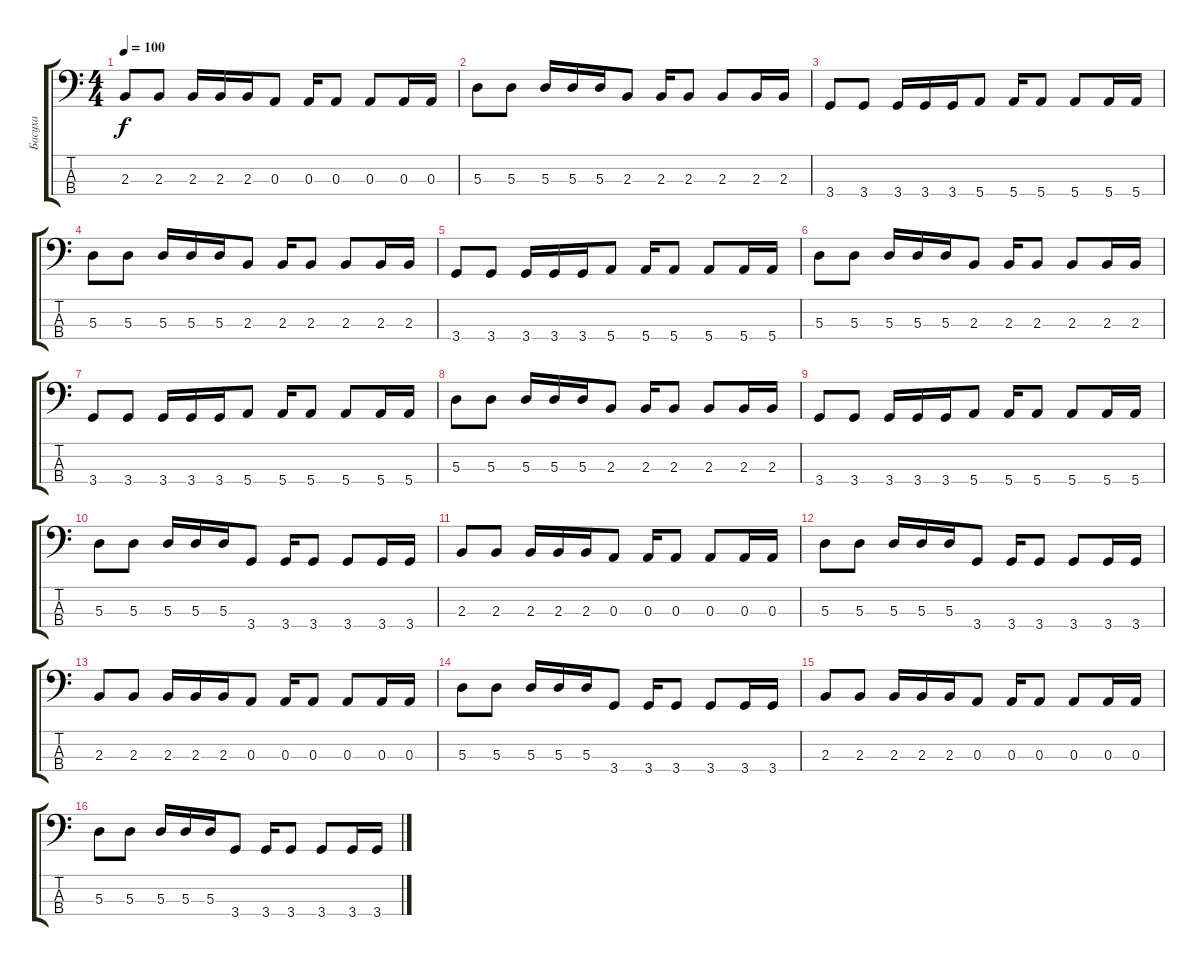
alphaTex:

\track ("Басуха" "Басуха") {instrument electricbassfinger}
\staff {score tabs}
\tuning (G2 D2 A1 E1) {hide}
\ts (4 4)
\tempo 100
\clef f4
\ks c
2.3.8{dy f} 2.3.8 2.3.16 2.3.16 2.3.16 0.3.8 0.3.16 0.3.8 0.3.8 0.3.16 0.3.16 |
5.3.8 5.3.8 5.3.16 5.3.16 5.3.16 2.3.8 2.3.16 2.3.8 2.3.8 2.3.16 2.3.16 |
3.4.8 3.4.8 3.4.16 3.4.16 3.4.16 5.4.8 5.4.16 5.4.8 5.4.8 5.4.16 5.4.16 |
5.3.8 5.3.8 5.3.16 5.3.16 5.3.16 2.3.8 2.3.16 2.3.8 2.3.8 2.3.16 2.3.16 |
3.4.8 3.4.8 3.4.16 3.4.16 3.4.16 5.4.8 5.4.16 5.4.8 5.4.8 5.4.16 5.4.16 |
5.3.8 5.3.8 5.3.16 5.3.16 5.3.16 2.3.8 2.3.16 2.3.8 2.3.8 2.3.16 2.3.16 |
3.4.8 3.4.8 3.4.16 3.4.16 3.4.16 5.4.8 5.4.16 5.4.8 5.4.8 5.4.16 5.4.16 |
5.3.8 5.3.8 5.3.16 5.3.16 5.3.16 2.3.8 2.3.16 2.3.8 2.3.8 2.3.16 2.3.16 |
3.4.8 3.4.8 3.4.16 3.4.16 3.4.16 5.4.8 5.4.16 5.4.8 5.4.8 5.4.16 5.4.16 |
5.3.8 5.3.8 5.3.16 5.3.16 5.3.16 3.4.8 3.4.16 3.4.8 3.4.8 3.4.16 3.4.16 |
2.3.8 2.3.8 2.3.16 2.3.16 2.3.16 0.3.8 0.3.16 0.3.8 0.3.8 0.3.16 0.3.16 |
5.3.8 5.3.8 5.3.16 5.3.16 5.3.16 3.4.8 3.4.16 3.4.8 3.4.8 3.4.16 3.4.16 |
2.3.8 2.3.8 2.3.16 2.3.16 2.3.16 0.3.8 0.3.16 0.3.8 0.3.8 0.3.16 0.3.16 |
5.3.8 5.3.8 5.3.16 5.3.16 5.3.16 3.4.8 3.4.16 3.4.8 3.4.8 3.4.16 3.4.16 |
2.3.8 2.3.8 2.3.16 2.3.16 2.3.16 0.3.8 0.3.16 0.3.8 0.3.8 0.3.16 0.3.16 |
5.3.8 5.3.8 5.3.16 5.3.16 5.3.16 3.4.8 3.4.16 3.4.8 3.4.8 3.4.16 3.4.16
